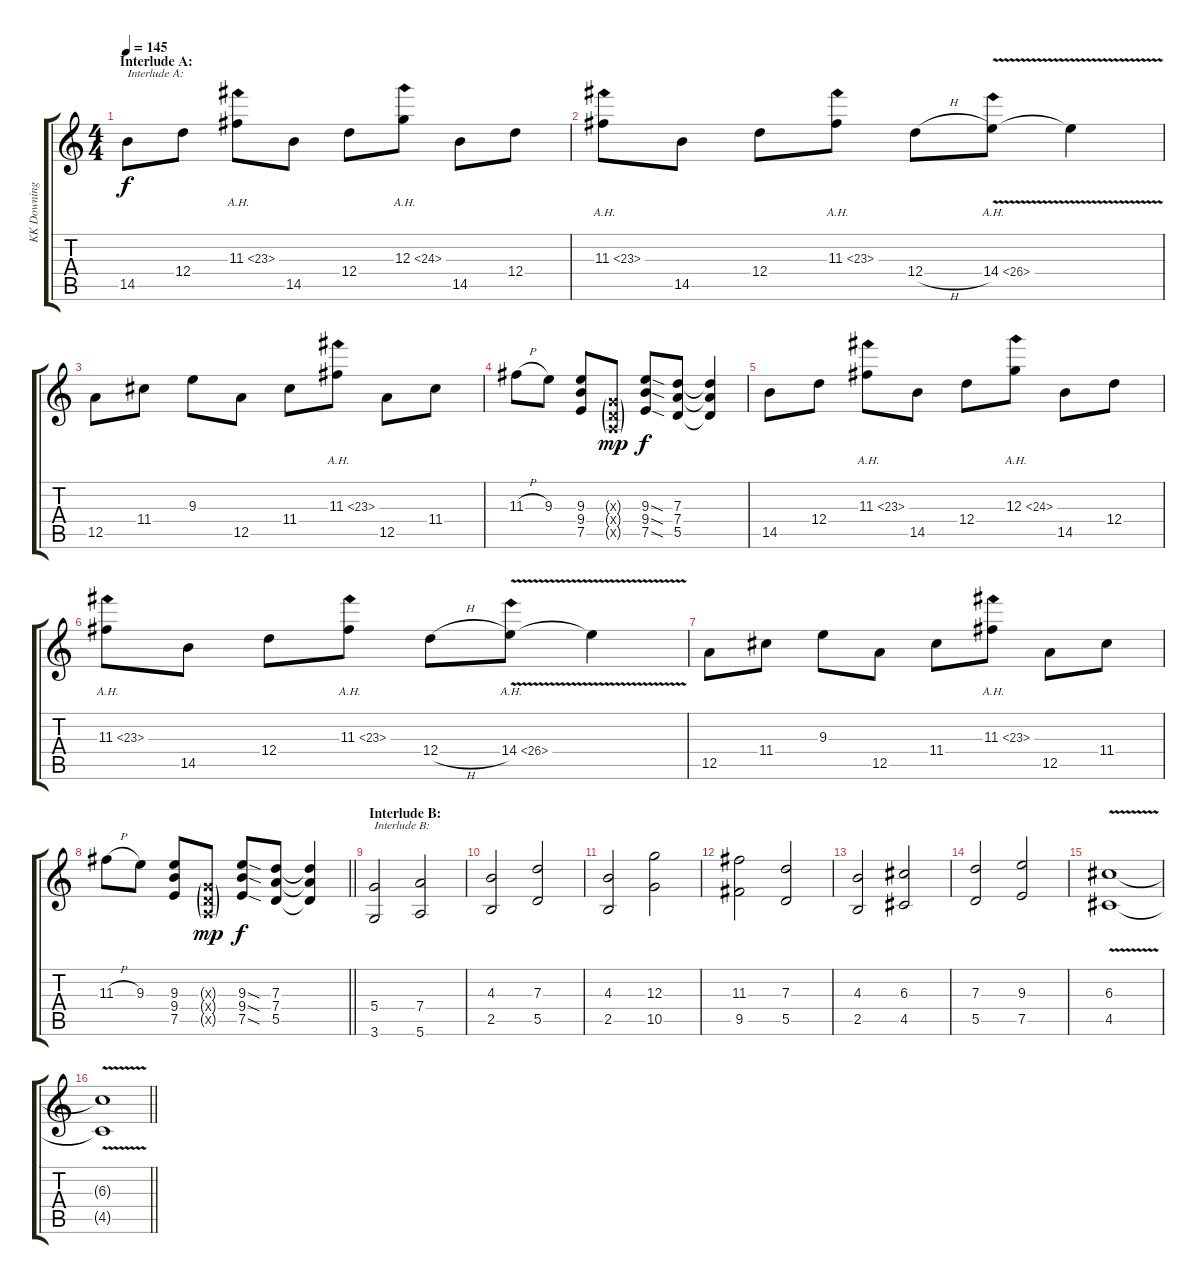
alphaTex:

\track ("KK Downing" "KK Downing") {instrument distortionguitar}
\staff {score tabs}
\tuning (E4 B3 G3 D3 A2 E2) {hide}
\ts (4 4)
\section ("" "Interlude A:")
\tempo 145
\clef g2
\ks c
14.5.8{txt "Interlude A:" dy f} 12.4.8 11.3{ah 12}.8 14.5.8 12.4.8 12.3{ah 12}.8 14.5.8 12.4.8 |
11.3{ah 12}.8 14.5.8 12.4.8 11.3{ah 12}.8 12.4{h}.8 14.4{ah 12 v}.8 14.4{t}.4 |
12.5.8 11.4.8 9.3.8 12.5.8 11.4.8 11.3{ah 12}.8 12.5.8 11.4.8 |
11.3{h}.8 9.3.8 (9.3 9.4 7.5).8 (0.3{g x} 0.4{g x} 0.5{g x}).8{dy mp} (9.3{sod} 9.4{sod} 7.5{sod}).8{dy f} (7.3 7.4 5.5).8 (7.3{t} 7.4{t} 5.5{t}).4 |
14.5.8 12.4.8 11.3{ah 12}.8 14.5.8 12.4.8 12.3{ah 12}.8 14.5.8 12.4.8 |
11.3{ah 12}.8 14.5.8 12.4.8 11.3{ah 12}.8 12.4{h}.8 14.4{ah 12 v}.8 14.4{t}.4 |
12.5.8 11.4.8 9.3.8 12.5.8 11.4.8 11.3{ah 12}.8 12.5.8 11.4.8 |
\barLineRight lightlight
11.3{h}.8 9.3.8 (9.3 9.4 7.5).8 (0.3{g x} 0.4{g x} 0.5{g x}).8{dy mp} (9.3{sod} 9.4{sod} 7.5{sod}).8{dy f} (7.3 7.4 5.5).8 (7.3{t} 7.4{t} 5.5{t}).4 |
\section ("" "Interlude B:")
(5.4 3.6).2{txt "Interlude B:"} (7.4 5.6).2 |
(4.3 2.5).2 (7.3 5.5).2 |
(4.3 2.5).2 (12.3 10.5).2 |
(11.3 9.5).2 (7.3 5.5).2 |
(4.3 2.5).2 (6.3 4.5).2 |
(7.3 5.5).2 (9.3 7.5).2 |
(6.3{v} 4.5{v}).1 |
\barLineRight lightlight
(6.3{t} 4.5{t}).1
